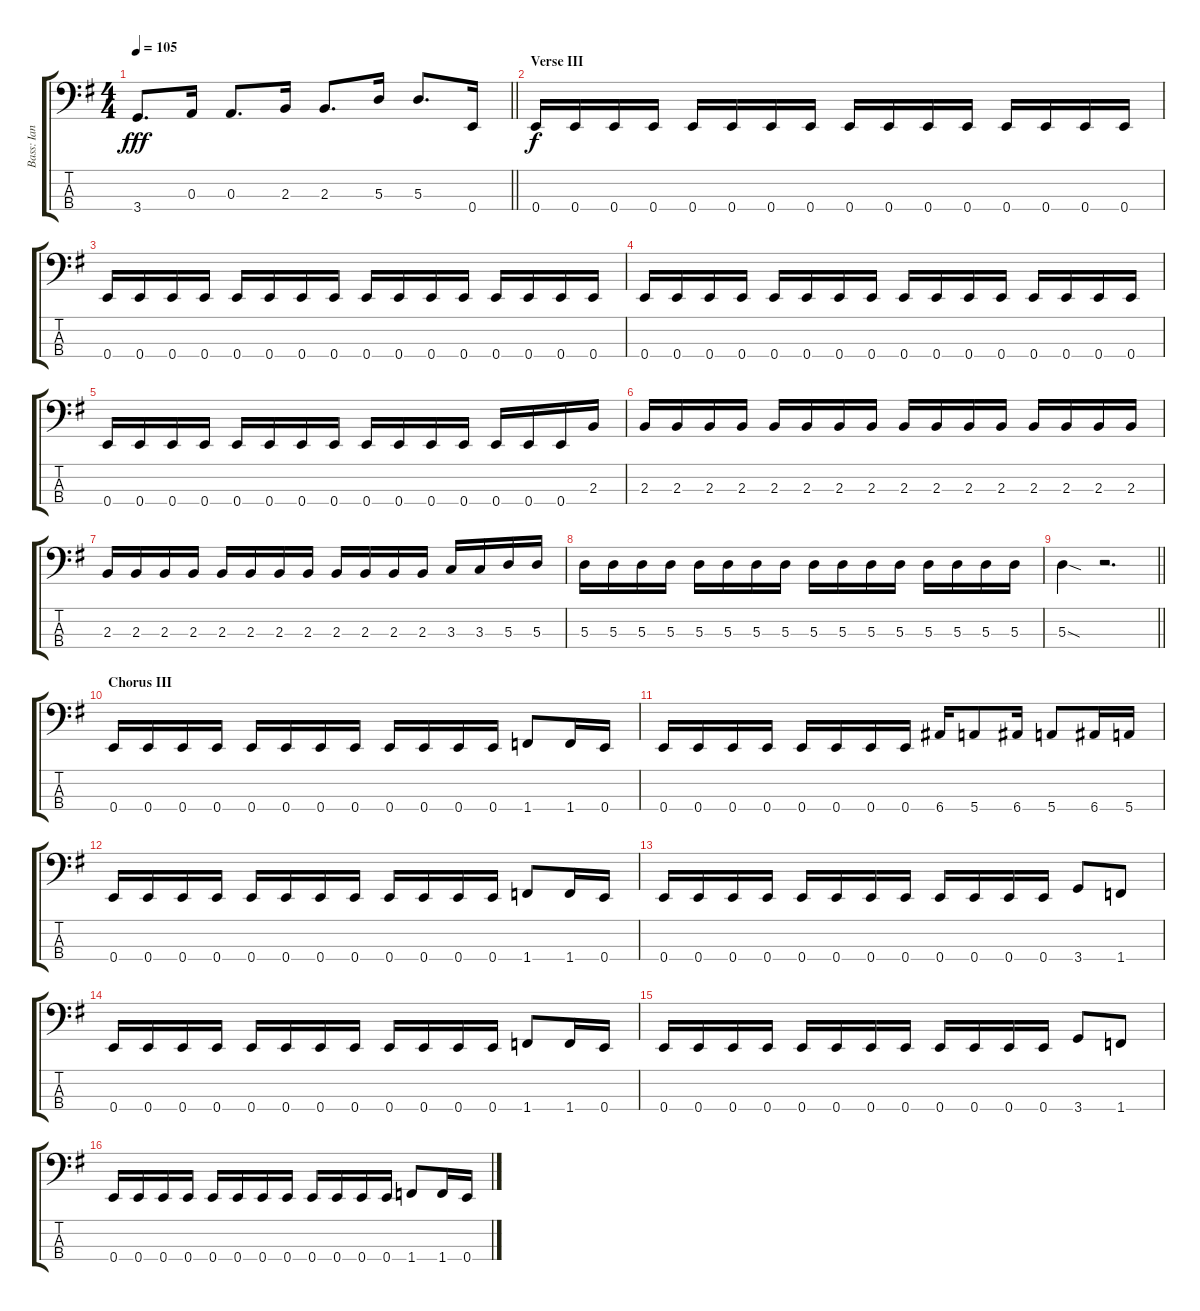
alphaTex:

\track ("Bass: Ian" "Bass: Ian") {instrument electricbassfinger}
\staff {score tabs}
\tuning (G2 D2 A1 E1) {hide}
\ts (4 4)
\tempo 105
\clef f4
\barLineRight lightlight
\ks g
3.4.8{d dy fff} 0.3.16 0.3.8{d} 2.3.16 2.3.8{d} 5.3.16 5.3.8{d} 0.4.16 |
\section ("" "Verse III")
0.4.16{dy f} 0.4.16 0.4.16 0.4.16 0.4.16 0.4.16 0.4.16 0.4.16 0.4.16 0.4.16 0.4.16 0.4.16 0.4.16 0.4.16 0.4.16 0.4.16 |
0.4.16 0.4.16 0.4.16 0.4.16 0.4.16 0.4.16 0.4.16 0.4.16 0.4.16 0.4.16 0.4.16 0.4.16 0.4.16 0.4.16 0.4.16 0.4.16 |
0.4.16 0.4.16 0.4.16 0.4.16 0.4.16 0.4.16 0.4.16 0.4.16 0.4.16 0.4.16 0.4.16 0.4.16 0.4.16 0.4.16 0.4.16 0.4.16 |
0.4.16 0.4.16 0.4.16 0.4.16 0.4.16 0.4.16 0.4.16 0.4.16 0.4.16 0.4.16 0.4.16 0.4.16 0.4.16 0.4.16 0.4.16 2.3.16 |
2.3.16 2.3.16 2.3.16 2.3.16 2.3.16 2.3.16 2.3.16 2.3.16 2.3.16 2.3.16 2.3.16 2.3.16 2.3.16 2.3.16 2.3.16 2.3.16 |
2.3.16 2.3.16 2.3.16 2.3.16 2.3.16 2.3.16 2.3.16 2.3.16 2.3.16 2.3.16 2.3.16 2.3.16 3.3.16 3.3.16 5.3.16 5.3.16 |
5.3.16 5.3.16 5.3.16 5.3.16 5.3.16 5.3.16 5.3.16 5.3.16 5.3.16 5.3.16 5.3.16 5.3.16 5.3.16 5.3.16 5.3.16 5.3.16 |
\barLineRight lightlight
5.3{sod}.4 r.2{d} |
\section ("" "Chorus III")
0.4.16 0.4.16 0.4.16 0.4.16 0.4.16 0.4.16 0.4.16 0.4.16 0.4.16 0.4.16 0.4.16 0.4.16 1.4.8 1.4.16 0.4.16 |
0.4.16 0.4.16 0.4.16 0.4.16 0.4.16 0.4.16 0.4.16 0.4.16 6.4.16 5.4.8 6.4.16 5.4.8 6.4.16 5.4.16 |
0.4.16 0.4.16 0.4.16 0.4.16 0.4.16 0.4.16 0.4.16 0.4.16 0.4.16 0.4.16 0.4.16 0.4.16 1.4.8 1.4.16 0.4.16 |
0.4.16 0.4.16 0.4.16 0.4.16 0.4.16 0.4.16 0.4.16 0.4.16 0.4.16 0.4.16 0.4.16 0.4.16 3.4.8 1.4.8 |
0.4.16 0.4.16 0.4.16 0.4.16 0.4.16 0.4.16 0.4.16 0.4.16 0.4.16 0.4.16 0.4.16 0.4.16 1.4.8 1.4.16 0.4.16 |
0.4.16 0.4.16 0.4.16 0.4.16 0.4.16 0.4.16 0.4.16 0.4.16 0.4.16 0.4.16 0.4.16 0.4.16 3.4.8 1.4.8 |
0.4.16 0.4.16 0.4.16 0.4.16 0.4.16 0.4.16 0.4.16 0.4.16 0.4.16 0.4.16 0.4.16 0.4.16 1.4.8 1.4.16 0.4.16
